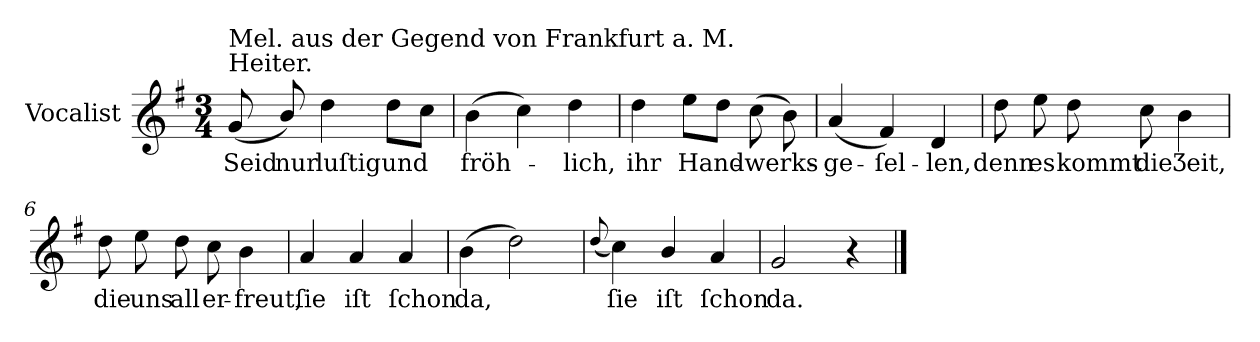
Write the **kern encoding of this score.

**kern	**text
*part1	*part1
*staff1	*staff1
*I"Vocalist	*
*k[f#]	*
*G:	*
*M3/4	*
=1	=1
!LO:TX:a:t=Heiter.	!
!LO:TX:a:t=Mel. aus der Gegend von Frankfurt a. M.	!
(8g	Seid
8b/)	nur
4dd	luſtig
8ddL	und
8ccJ	.
=2	=2
(4b	fröh-
4cc)	.
4dd	-lich,
=3	=3
4dd	ihr
8eeL	Hand-
8ddJ	.
(8cc	-werks-
8b)	.
=4	=4
(4a	-ge-
4f#)	-ſel-
4d	-len,
=5	=5
8dd	denn
8ee	es
8dd	kommt
8cc	die
4b	Ʒeit,
=6	=6
8dd	die
8ee	uns
8dd	all
8cc	er-
4b	-freut,
=7	=7
4a	ſie
4a	iſt
4a	ſchon
=8	=8
(4b	da,
2dd)	.
=9	=9
(8qqdd	.
4cc)	ſie
4b/	iſt
4a	ſchon
=10	=10
2g	da.
4r	.
==	==
*-	*-
